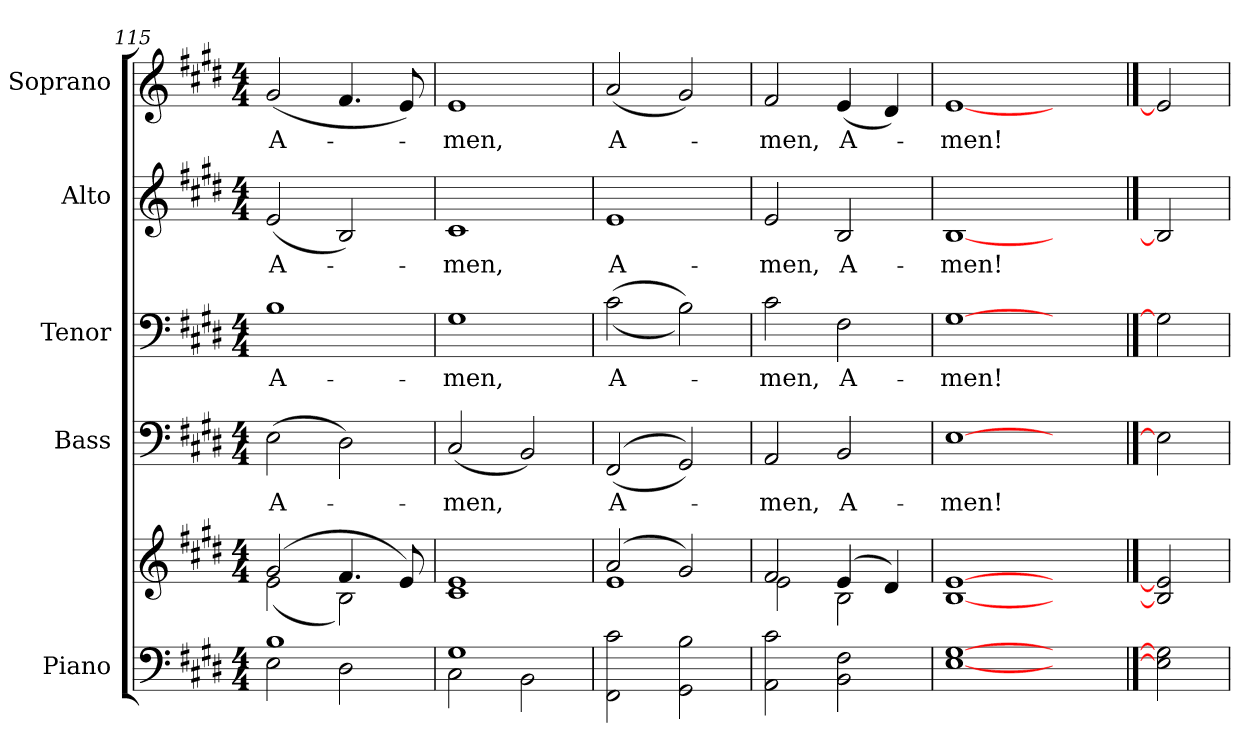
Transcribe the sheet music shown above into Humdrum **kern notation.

**kern	**kern	**kern	**text	**kern	**text	**kern	**text	**kern	**text
*part5	*part5	*part4	*part4	*part3	*part3	*part2	*part2	*part1	*part1
*staff6	*staff5	*staff4	*staff4	*staff3	*staff3	*staff2	*staff2	*staff1	*staff1
*I"Piano	*	*I"Bass	*	*I"Tenor	*	*I"Alto	*	*I"Soprano	*
*I'Pno.	*	*I'B.	*	*I'T.	*	*I'A.	*	*I'S.	*
!!LO:PB:g=z
*clefF4	*clefG2	*clefF4	*	*clefF4	*	*clefG2	*	*clefG2	*
*k[f#c#g#d#]	*k[f#c#g#d#]	*k[f#c#g#d#]	*	*k[f#c#g#d#]	*	*k[f#c#g#d#]	*	*k[f#c#g#d#]	*
*E:	*E:	*E:	*	*E:	*	*E:	*	*E:	*
*M4/4	*M4/4	*M4/4	*	*M4/4	*	*M4/4	*	*M4/4	*
=115	=115	=115	=115	=115	=115	=115	=115	=115	=115
*^	*^	*	*	*	*	*	*	*	*
!	!	!	!	!	!LO:LY:b:color=#000000	!	!	!	!	!	!
!	!	!	!	!	!	!	!LO:LY:b:color=#000000	!	!	!	!
!	!	!	!	!	!	!	!	!	!LO:LY:b:color=#000000	!	!
!	!	!	!	!	!	!	!	!	!	!	!LO:LY:b:color=#000000
1Bi	2Ei\	(2g#i/	(2ei\	(2Ei\	A-	1Bi	A-	(2ei/	A-	(2g#i/	A-
.	2D#i\	4.f#i/	2Bi\)	2D#i\)	.	.	.	2Bi/)	.	4.f#i/	.
.	.	8ei/)	.	.	.	.	.	.	.	8ei/)	.
*	*	*v	*v	*	*	*	*	*	*	*	*
=116	=116	=116	=116	=116	=116	=116	=116	=116	=116	=116
!	!	!	!	!LO:LY:b:color=#000000	!	!	!	!	!	!
!	!	!	!	!	!	!LO:LY:b:color=#000000	!	!	!	!
!	!	!	!	!	!	!	!	!LO:LY:b:color=#000000	!	!
!	!	!	!	!	!	!	!	!	!	!LO:LY:b:color=#000000
1G#i	2C#i\	1c#i 1ei	(2C#i/	-men,	1G#i	-men,	1c#i	-men,	1ei	-men,
.	2BBi\	.	2BBi/)	.	.	.	.	.	.	.
*v	*v	*	*	*	*	*	*	*	*	*
=117	=117	=117	=117	=117	=117	=117	=117	=117	=117
*	*^	*	*	*	*	*	*	*	*
*^	*	*	*	*	*	*	*	*	*	*
!	!	!	!	!	!LO:LY:b:color=#000000	!	!	!	!	!	!
*v	*v	*	*	*	*	*	*	*	*	*	*
*^	*	*	*	*	*	*	*	*	*	*
!	!	!	!	!	!	!	!LO:LY:b:color=#000000	!	!	!	!
*v	*v	*	*	*	*	*	*	*	*	*	*
*^	*	*	*	*	*	*	*	*	*	*
!	!	!	!	!	!	!	!	!	!LO:LY:b:color=#000000	!	!
*v	*v	*	*	*	*	*	*	*	*	*	*
*^	*	*	*	*	*	*	*	*	*	*
!	!	!	!	!	!	!	!	!	!	!	!LO:LY:b:color=#000000
*v	*v	*	*	*	*	*	*	*	*	*	*
2FF#i\ 2c#i	(2ai/	1ei	((2FF#i/	A-	((2c#i\	A-	1ei	A-	(2ai/	A-
2GG#i\ 2Bi	2g#i/)	.	2GG#i/))	.	2Bi\))	.	.	.	2g#i/)	.
!!LO:PB:g=z
=118	=118	=118	=118	=118	=118	=118	=118	=118	=118	=118
!	!	!	!	!LO:LY:b:color=#000000	!	!	!	!	!	!
!	!	!	!	!	!	!LO:LY:b:color=#000000	!	!	!	!
!	!	!	!	!	!	!	!	!LO:LY:b:color=#000000	!	!
!	!	!	!	!	!	!	!	!	!	!LO:LY:b:color=#000000
2AAi\ 2c#i	2f#i/	2ei\	2AAi/	-men,	2c#i\	-men,	2ei/	-men,	2f#i/	-men,
!	!	!	!	!LO:LY:b:color=#000000	!	!	!	!	!	!
!	!	!	!	!	!	!LO:LY:b:color=#000000	!	!	!	!
!	!	!	!	!	!	!	!	!LO:LY:b:color=#000000	!	!
!	!	!	!	!	!	!	!	!	!	!LO:LY:b:color=#000000
2BBi\ 2F#i	(4ei/	2Bi\	2BBi/	A-	2F#i\	A-	2Bi/	A-	(4ei/	A-
.	4d#i/)	.	.	.	.	.	.	.	4d#i/)	.
*	*v	*v	*	*	*	*	*	*	*	*
=119	=119	=119	=119	=119	=119	=119	=119	=119	=119
!	!	!	!LO:LY:b:color=#000000	!	!	!	!	!	!
!	!	!	!	!	!LO:LY:b:color=#000000	!	!	!	!
!	!	!	!	!	!	!	!LO:LY:b:color=#000000	!	!
!	!	!	!	!	!	!	!	!	!LO:LY:b:color=#000000
[1Ei [1G#i	[1Bi [1ei	[1Ei	-men!	[1G#i	-men!	[1Bi	-men!	[1ei	-men!
2ryy	2ryy	2ryy	.	2ryy	.	2ryy	.	2ryy	.
==120	==120	==120	==120	==120	==120	==120	==120	==120	==120
2Ei] 2G#i]	2Bi] 2ei]	2Ei]	.	2G#i]	.	2Bi]	.	2ei]	.
=	=	=	=	=	=	=	=	=	=
*-	*-	*-	*-	*-	*-	*-	*-	*-	*-
